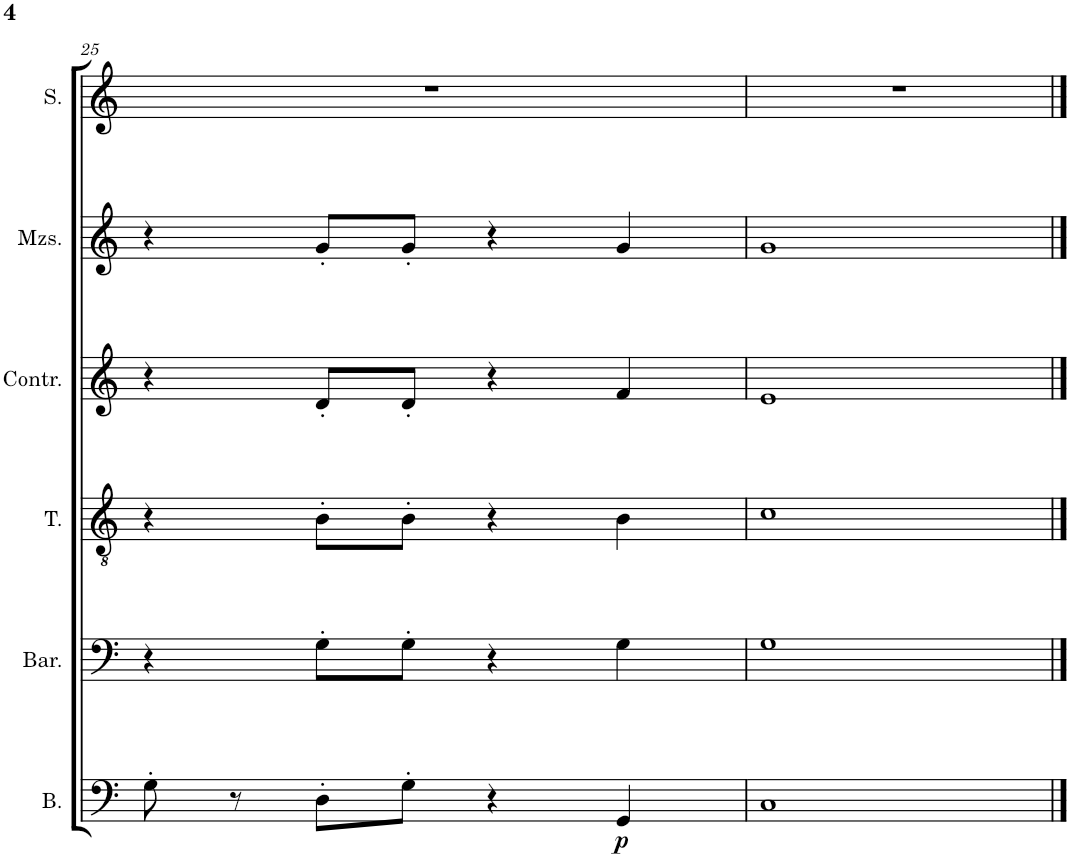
**kern	**dynam	**kern	**kern	**kern	**kern	**kern
*part6	*part6	*part5	*part4	*part3	*part2	*part1
*staff6	*staff6	*staff5	*staff4	*staff3	*staff2	*staff1
*I"Baix	*	*I"Baríton	*I"Tenor	*I"Contralt	*I"Mezzosoprano	*I"Soprano
*I'B.	*	*I'Bar.	*I'T.	*I'Contr.	*I'Mzs.	*I'S.
!!LO:PB:g=z
*clefF4	*	*clefF4	*clefGv2	*clefG2	*clefG2	*clefG2
*k[]	*	*k[]	*k[]	*k[]	*k[]	*k[]
*M4/4	*	*M4/4	*M4/4	*M4/4	*M4/4	*M4/4
=25	=25	=25	=25	=25	=25	=25
8G'\	.	4r	4r	4r	4r	1r
8r	.	.	.	.	.	.
8D'\L	.	8G'\L	8B'\L	8d'/L	8g'/L	.
8G'\J	.	8G'\J	8B'\J	8d'/J	8g'/J	.
4r	.	4r	4r	4r	4r	.
!	!LO:DY:b	!	!	!	!	!
4GG/	p	4G\	4B\	4f/	4g/	.
=26	=26	=26	=26	=26	=26	=26
1C	.	1G	1c	1e	1g	1r
==	==	==	==	==	==	==
*-	*-	*-	*-	*-	*-	*-
